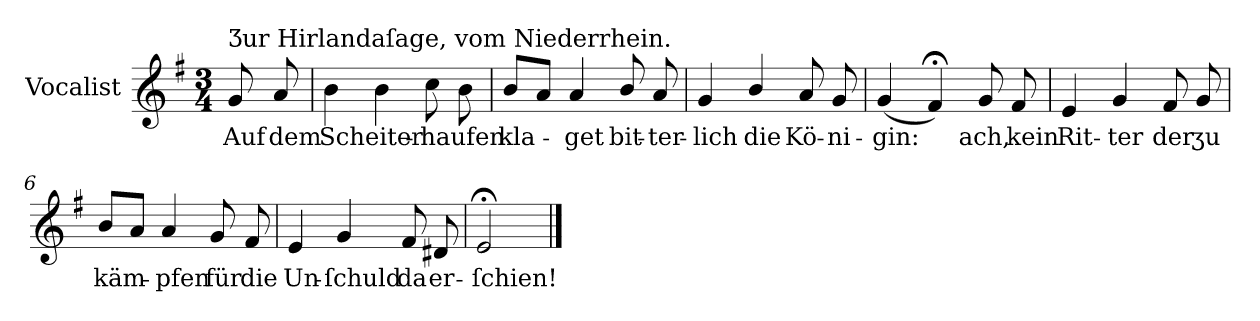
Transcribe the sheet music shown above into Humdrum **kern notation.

**kern	**text
*part1	*part1
*staff1	*staff1
*I"Vocalist	*
*k[f#]	*
*e:	*
*M3/4	*
=	=
!LO:TX:a:t=Ʒur Hirlandaſage, vom Niederrhein.	!
8g	Auf
8a	dem
=1	=1
4b	Scheiter-
4b	.
8cc	-haufen
8b	.
=2	=2
8bL	kla-
8aJ	.
4a	-get
8b/	bit-
8a	-ter-
=3	=3
4g	-lich
4b/	die
8a	Kö-
8g	-ni-
=4	=4
(4g	-gin:
4f#;<)	.
8g	ach,
8f#	kein
=5	=5
4e	Rit-
4g	-ter
8f#	der
8g	ʒu
=6	=6
8bL	käm-
8aJ	.
4a	-pfen
8g	für
8f#	die
=7	=7
4e	Un-
4g	-ſchuld
8f#	da
8d#X	er-
=8	=8
2e;<	-ſchien!
==	==
*-	*-
